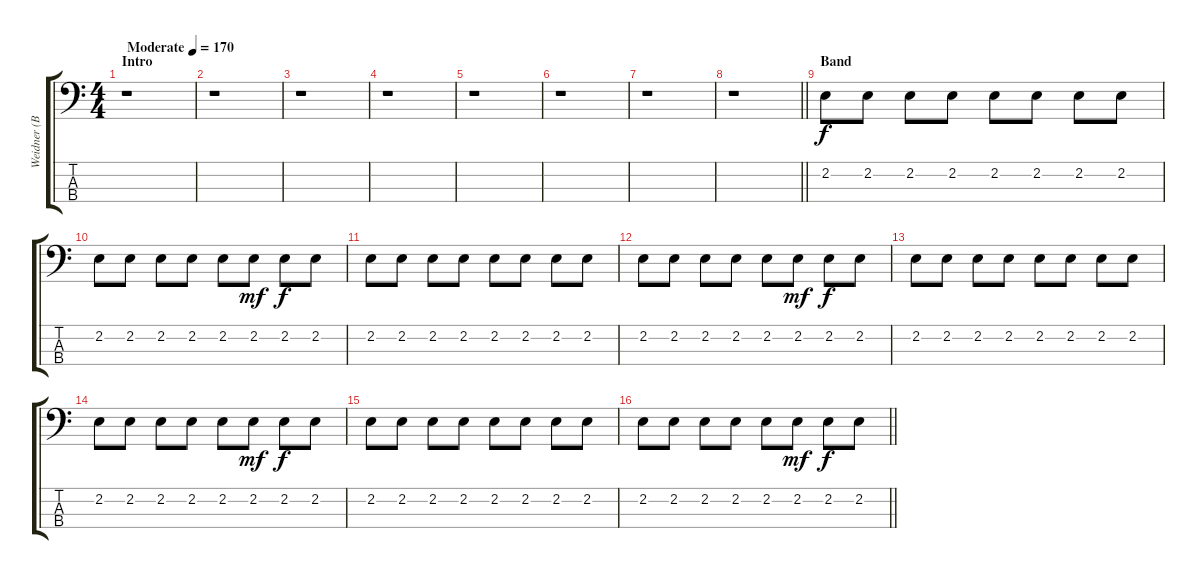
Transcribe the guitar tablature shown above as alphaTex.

\track ("Weidner (Bass)" "Weidner (B") {instrument electricbasspick}
\staff {score tabs}
\tuning (G2 D2 A1 E1) {hide}
\ts (4 4)
\section ("" "Intro")
\tempo (170 "Moderate")
\clef f4
\ks c
r.1{dy f instrument electricbasspick} |
r.1 |
r.1 |
r.1 |
r.1 |
r.1 |
r.1 |
\barLineRight lightlight
r.1 |
\section ("" "Band")
2.2.8 2.2.8 2.2.8 2.2.8 2.2.8 2.2.8 2.2.8 2.2.8 |
2.2.8 2.2.8 2.2.8 2.2.8 2.2.8 2.2.8{dy mf} 2.2.8{dy f} 2.2.8 |
2.2.8 2.2.8 2.2.8 2.2.8 2.2.8 2.2.8 2.2.8 2.2.8 |
2.2.8 2.2.8 2.2.8 2.2.8 2.2.8 2.2.8{dy mf} 2.2.8{dy f} 2.2.8 |
2.2.8 2.2.8 2.2.8 2.2.8 2.2.8 2.2.8 2.2.8 2.2.8 |
2.2.8 2.2.8 2.2.8 2.2.8 2.2.8 2.2.8{dy mf} 2.2.8{dy f} 2.2.8 |
2.2.8 2.2.8 2.2.8 2.2.8 2.2.8 2.2.8 2.2.8 2.2.8 |
\barLineRight lightlight
2.2.8 2.2.8 2.2.8 2.2.8 2.2.8 2.2.8{dy mf} 2.2.8{dy f} 2.2.8
